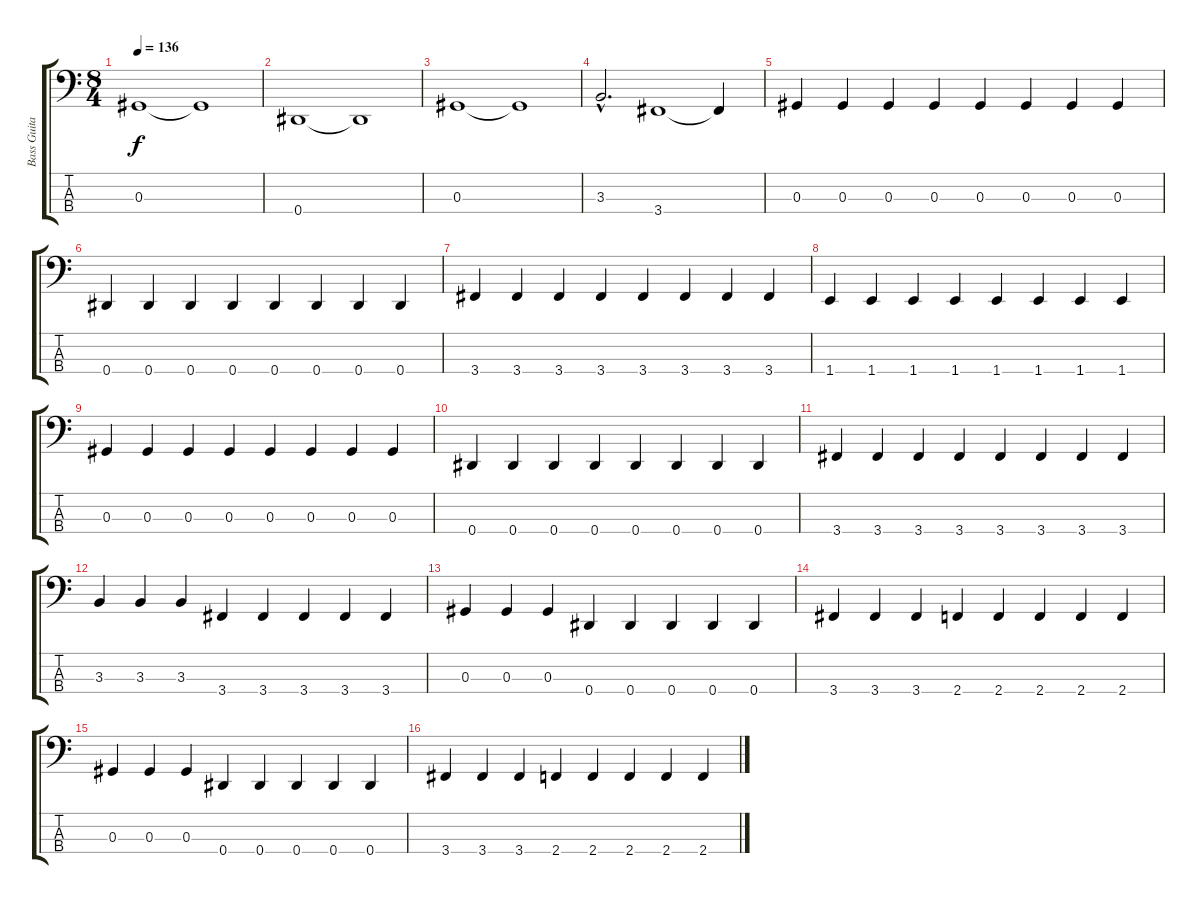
\track ("Bass Guitar" "Bass Guita") {instrument electricbassfinger}
\staff {score tabs}
\tuning (Gb2 Db2 Ab1 Eb1) {hide}
\ts (8 4)
\tempo 136
\clef f4
\ks c
0.3.1{dy f} 0.3{t}.1 |
0.4.1 0.4{t}.1 |
0.3.1 0.3{t}.1 |
3.3{hac}.2{d} 3.4.1 3.4{t}.4 |
0.3.4 0.3.4 0.3.4 0.3.4 0.3.4 0.3.4 0.3.4 0.3.4 |
0.4.4 0.4.4 0.4.4 0.4.4 0.4.4 0.4.4 0.4.4 0.4.4 |
3.4.4 3.4.4 3.4.4 3.4.4 3.4.4 3.4.4 3.4.4 3.4.4 |
1.4.4 1.4.4 1.4.4 1.4.4 1.4.4 1.4.4 1.4.4 1.4.4 |
0.3.4 0.3.4 0.3.4 0.3.4 0.3.4 0.3.4 0.3.4 0.3.4 |
0.4.4 0.4.4 0.4.4 0.4.4 0.4.4 0.4.4 0.4.4 0.4.4 |
3.4.4 3.4.4 3.4.4 3.4.4 3.4.4 3.4.4 3.4.4 3.4.4 |
3.3.4 3.3.4 3.3.4 3.4.4 3.4.4 3.4.4 3.4.4 3.4.4 |
0.3.4 0.3.4 0.3.4 0.4.4 0.4.4 0.4.4 0.4.4 0.4.4 |
3.4.4 3.4.4 3.4.4 2.4.4 2.4.4 2.4.4 2.4.4 2.4.4 |
0.3.4 0.3.4 0.3.4 0.4.4 0.4.4 0.4.4 0.4.4 0.4.4 |
3.4.4 3.4.4 3.4.4 2.4.4 2.4.4 2.4.4 2.4.4 2.4.4
